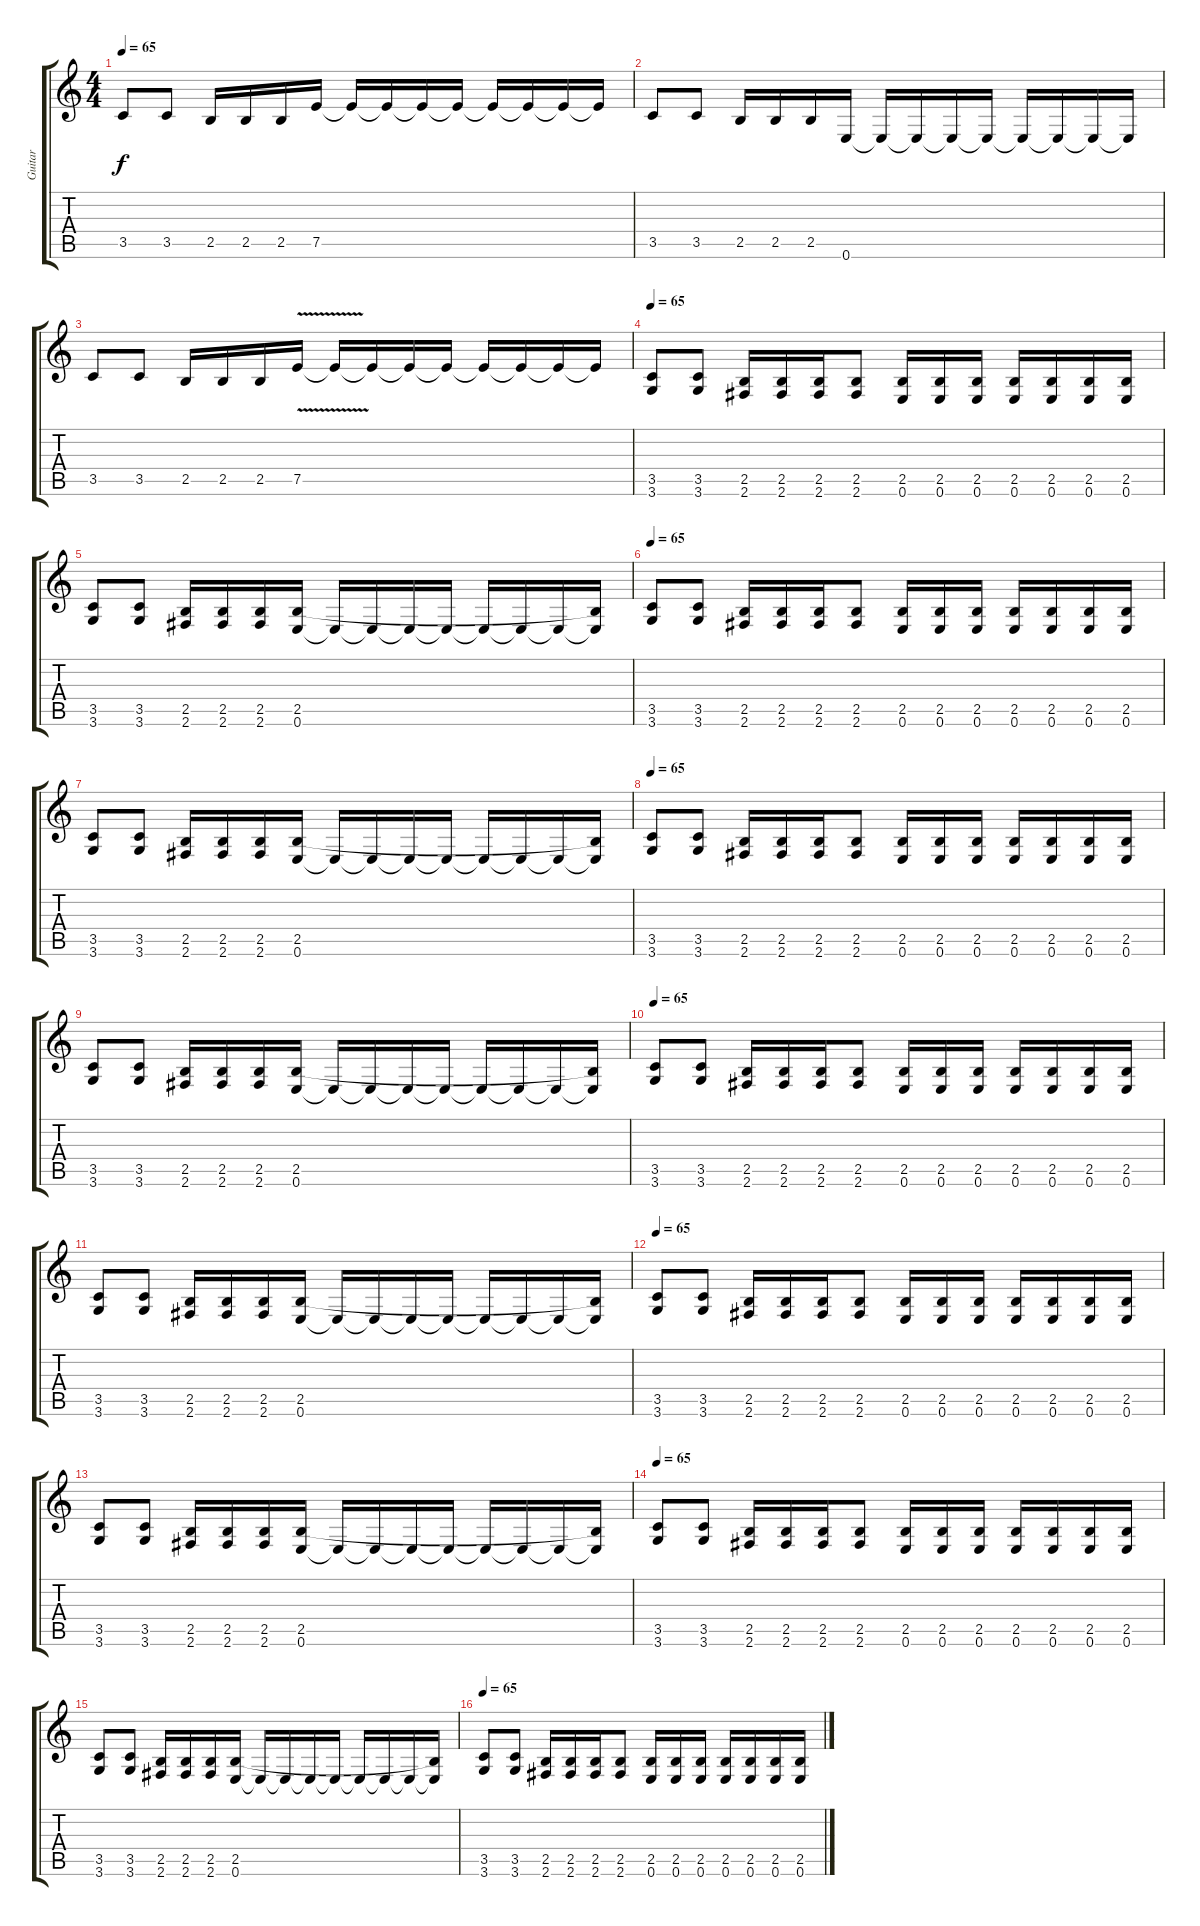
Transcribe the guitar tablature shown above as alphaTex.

\track ("Guitar" "Guitar") {instrument overdrivenguitar}
\staff {score tabs}
\tuning (E4 B3 G3 D3 A2 E2) {hide}
\ts (4 4)
\tempo 65
\clef g2
\ks c
3.5.8{dy f} 3.5.8 2.5.16 2.5.16 2.5.16 7.5.16 7.5{t}.16 7.5{t}.16 7.5{t}.16 7.5{t}.16 7.5{t}.16 7.5{t}.16 7.5{t}.16 7.5{t}.16 |
3.5.8 3.5.8 2.5.16 2.5.16 2.5.16 0.6.16 0.6{t}.16 0.6{t}.16 0.6{t}.16 0.6{t}.16 0.6{t}.16 0.6{t}.16 0.6{t}.16 0.6{t}.16 |
3.5.8 3.5.8 2.5.16 2.5.16 2.5.16 7.5{v}.16 7.5{t}.16 7.5{t}.16 7.5{t}.16 7.5{t}.16 7.5{t}.16 7.5{t}.16 7.5{t}.16 7.5{t}.16 |
\tempo 65
(3.5 3.6).8 (3.5 3.6).8 (2.5 2.6).16 (2.5 2.6).16 (2.5 2.6).16 (2.5 2.6).8 (2.5 0.6).16 (2.5 0.6).16 (2.5 0.6).16 (2.5 0.6).16 (2.5 0.6).16 (2.5 0.6).16 (2.5 0.6).16 |
(3.5 3.6).8 (3.5 3.6).8 (2.5 2.6).16 (2.5 2.6).16 (2.5 2.6).16 (2.5 0.6).16 0.6{t}.16 0.6{t}.16 0.6{t}.16 0.6{t}.16 0.6{t}.16 0.6{t}.16 0.6{t}.16 (2.5{t} 0.6{t}).16 |
\tempo 65
(3.5 3.6).8 (3.5 3.6).8 (2.5 2.6).16 (2.5 2.6).16 (2.5 2.6).16 (2.5 2.6).8 (2.5 0.6).16 (2.5 0.6).16 (2.5 0.6).16 (2.5 0.6).16 (2.5 0.6).16 (2.5 0.6).16 (2.5 0.6).16 |
(3.5 3.6).8 (3.5 3.6).8 (2.5 2.6).16 (2.5 2.6).16 (2.5 2.6).16 (2.5 0.6).16 0.6{t}.16 0.6{t}.16 0.6{t}.16 0.6{t}.16 0.6{t}.16 0.6{t}.16 0.6{t}.16 (2.5{t} 0.6{t}).16 |
\tempo 65
(3.5 3.6).8 (3.5 3.6).8 (2.5 2.6).16 (2.5 2.6).16 (2.5 2.6).16 (2.5 2.6).8 (2.5 0.6).16 (2.5 0.6).16 (2.5 0.6).16 (2.5 0.6).16 (2.5 0.6).16 (2.5 0.6).16 (2.5 0.6).16 |
(3.5 3.6).8 (3.5 3.6).8 (2.5 2.6).16 (2.5 2.6).16 (2.5 2.6).16 (2.5 0.6).16 0.6{t}.16 0.6{t}.16 0.6{t}.16 0.6{t}.16 0.6{t}.16 0.6{t}.16 0.6{t}.16 (2.5{t} 0.6{t}).16 |
\tempo 65
(3.5 3.6).8 (3.5 3.6).8 (2.5 2.6).16 (2.5 2.6).16 (2.5 2.6).16 (2.5 2.6).8 (2.5 0.6).16 (2.5 0.6).16 (2.5 0.6).16 (2.5 0.6).16 (2.5 0.6).16 (2.5 0.6).16 (2.5 0.6).16 |
(3.5 3.6).8 (3.5 3.6).8 (2.5 2.6).16 (2.5 2.6).16 (2.5 2.6).16 (2.5 0.6).16 0.6{t}.16 0.6{t}.16 0.6{t}.16 0.6{t}.16 0.6{t}.16 0.6{t}.16 0.6{t}.16 (2.5{t} 0.6{t}).16 |
\tempo 65
(3.5 3.6).8 (3.5 3.6).8 (2.5 2.6).16 (2.5 2.6).16 (2.5 2.6).16 (2.5 2.6).8 (2.5 0.6).16 (2.5 0.6).16 (2.5 0.6).16 (2.5 0.6).16 (2.5 0.6).16 (2.5 0.6).16 (2.5 0.6).16 |
(3.5 3.6).8 (3.5 3.6).8 (2.5 2.6).16 (2.5 2.6).16 (2.5 2.6).16 (2.5 0.6).16 0.6{t}.16 0.6{t}.16 0.6{t}.16 0.6{t}.16 0.6{t}.16 0.6{t}.16 0.6{t}.16 (2.5{t} 0.6{t}).16 |
\tempo 65
(3.5 3.6).8 (3.5 3.6).8 (2.5 2.6).16 (2.5 2.6).16 (2.5 2.6).16 (2.5 2.6).8 (2.5 0.6).16 (2.5 0.6).16 (2.5 0.6).16 (2.5 0.6).16 (2.5 0.6).16 (2.5 0.6).16 (2.5 0.6).16 |
(3.5 3.6).8 (3.5 3.6).8 (2.5 2.6).16 (2.5 2.6).16 (2.5 2.6).16 (2.5 0.6).16 0.6{t}.16 0.6{t}.16 0.6{t}.16 0.6{t}.16 0.6{t}.16 0.6{t}.16 0.6{t}.16 (2.5{t} 0.6{t}).16 |
\tempo 65
(3.5 3.6).8 (3.5 3.6).8 (2.5 2.6).16 (2.5 2.6).16 (2.5 2.6).16 (2.5 2.6).8 (2.5 0.6).16 (2.5 0.6).16 (2.5 0.6).16 (2.5 0.6).16 (2.5 0.6).16 (2.5 0.6).16 (2.5 0.6).16
